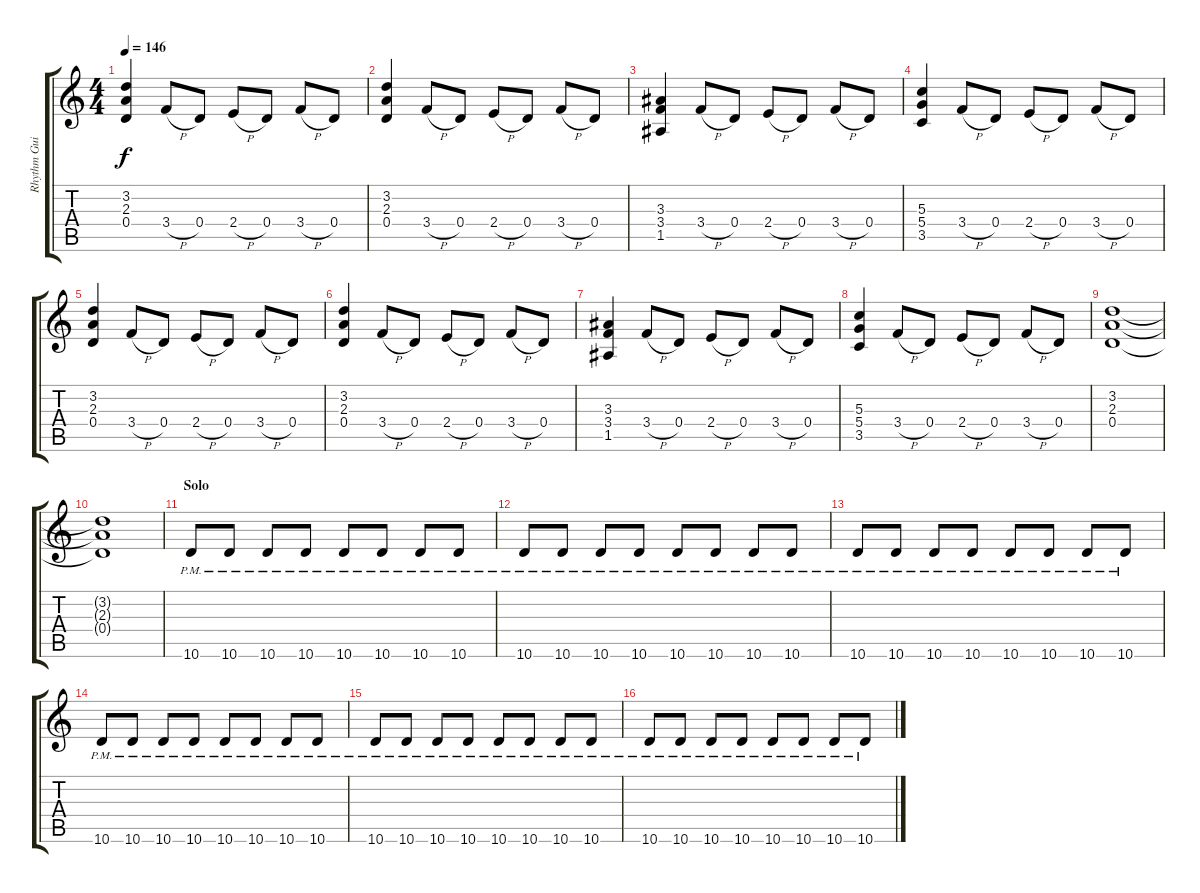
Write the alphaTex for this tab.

\track ("Rhythm Guitar" "Rhythm Gui") {instrument distortionguitar}
\staff {score tabs}
\tuning (E4 B3 G3 D3 A2 E2) {hide}
\ts (4 4)
\tempo 146
\clef g2
\ks c
(3.2 2.3 0.4).4{dy f} 3.4{h}.8 0.4.8 2.4{h}.8 0.4.8 3.4{h}.8 0.4.8 |
(3.2 2.3 0.4).4 3.4{h}.8 0.4.8 2.4{h}.8 0.4.8 3.4{h}.8 0.4.8 |
(3.3 3.4 1.5).4 3.4{h}.8 0.4.8 2.4{h}.8 0.4.8 3.4{h}.8 0.4.8 |
(5.3 5.4 3.5).4 3.4{h}.8 0.4.8 2.4{h}.8 0.4.8 3.4{h}.8 0.4.8 |
(3.2 2.3 0.4).4 3.4{h}.8 0.4.8 2.4{h}.8 0.4.8 3.4{h}.8 0.4.8 |
(3.2 2.3 0.4).4 3.4{h}.8 0.4.8 2.4{h}.8 0.4.8 3.4{h}.8 0.4.8 |
(3.3 3.4 1.5).4 3.4{h}.8 0.4.8 2.4{h}.8 0.4.8 3.4{h}.8 0.4.8 |
(5.3 5.4 3.5).4 3.4{h}.8 0.4.8 2.4{h}.8 0.4.8 3.4{h}.8 0.4.8 |
(3.2 2.3 0.4).1 |
(3.2{t} 2.3{t} 0.4{t}).1 |
\section ("" "Solo")
10.6{pm}.8 10.6{pm}.8 10.6{pm}.8 10.6{pm}.8 10.6{pm}.8 10.6{pm}.8 10.6{pm}.8 10.6{pm}.8 |
10.6{pm}.8 10.6{pm}.8 10.6{pm}.8 10.6{pm}.8 10.6{pm}.8 10.6{pm}.8 10.6{pm}.8 10.6{pm}.8 |
10.6{pm}.8 10.6{pm}.8 10.6{pm}.8 10.6{pm}.8 10.6{pm}.8 10.6{pm}.8 10.6{pm}.8 10.6{pm}.8 |
10.6{pm}.8 10.6{pm}.8 10.6{pm}.8 10.6{pm}.8 10.6{pm}.8 10.6{pm}.8 10.6{pm}.8 10.6{pm}.8 |
10.6{pm}.8 10.6{pm}.8 10.6{pm}.8 10.6{pm}.8 10.6{pm}.8 10.6{pm}.8 10.6{pm}.8 10.6{pm}.8 |
10.6{pm}.8 10.6{pm}.8 10.6{pm}.8 10.6{pm}.8 10.6{pm}.8 10.6{pm}.8 10.6{pm}.8 10.6{pm}.8
